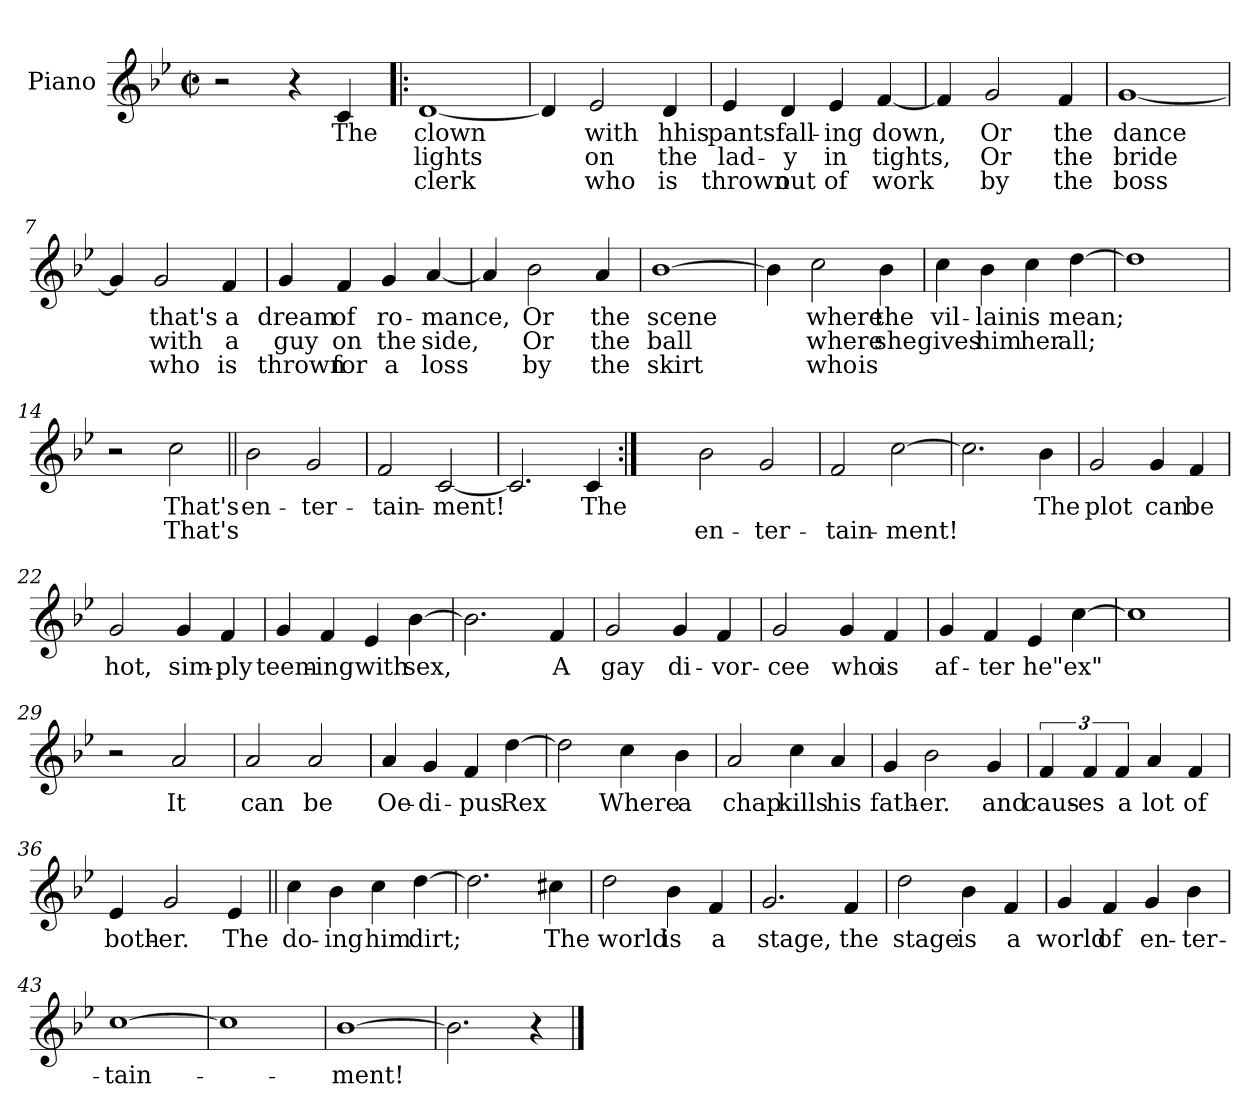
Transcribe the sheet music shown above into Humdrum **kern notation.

**kern	**text	**text	**text
*part1	*part1	*part1	*part1
*staff1	*staff1	*staff1	*staff1
*I"Piano	*	*	*
*I'Pno.	*	*	*
*clefG2	*	*	*
*k[b-e-]	*	*	*
*B-:	*	*	*
*M2/2	*	*	*
*met(c|)	*	*	*
=1	=1	=1	=1
2r	.	.	.
4r	.	.	.
4c/	The	.	.
=2!|:	=2!|:	=2!|:	=2!|:
[1d	clown	lights	clerk
=3	=3	=3	=3
4d/]	.	.	.
2e-/	with	on	who
4d/	hhis	the	is
=4	=4	=4	=4
4e-/	pants	lad-	thrown
4d/	fall-	-y	out
4e-/	-ing	in	of
[4f/	down,	tights,	work
=5	=5	=5	=5
4f/]	.	.	.
2g/	Or	Or	by
4f/	the	the	the
!!LO:LB:g=z
=6	=6	=6	=6
[1g	dance	bride	boss
=7	=7	=7	=7
4g/]	.	.	.
2g/	that's	with	who
4f/	a	a	is
=8	=8	=8	=8
4g/	dream	guy	thrown
4f/	of	on	for
4g/	ro-	the	a
[4a/	-mance,	side,	loss
=9	=9	=9	=9
4a/]	.	.	.
2b-\	Or	Or	by
4a/	the	the	the
=10	=10	=10	=10
[1b-	scene	ball	skirt
=11	=11	=11	=11
4b-\]	.	.	.
2cc\	where	where	who
4b-\	the	she	is
!!LO:LB:g=z
=12	=12	=12	=12
4cc\	vil-	gives	.
4b-\	-lain	him	.
4cc\	is	her	.
[4dd\	mean;	all;	.
=13	=13	=13	=13
1dd]	.	.	.
=14	=14	=14	=14
2r	.	.	.
2cc\	That's	That's	.
=15||	=15||	=15||	=15||
2b-\	en-	.	.
2g/	-ter-	.	.
=16	=16	=16	=16
2f/	-tain-	.	.
[2c/	-ment!	.	.
=17	=17	=17	=17
2.c/]	.	.	.
4c/	The	.	.
=18:|!	=18:|!	=18:|!	=18:|!
2b-\	.	en-	.
2g/	.	-ter-	.
=19	=19	=19	=19
2f/	.	-tain-	.
[2cc\	.	-ment!	.
!!LO:LB:g=z
=20	=20	=20	=20
2.cc\]	.	.	.
4b-\	The	.	.
=21	=21	=21	=21
2g/	plot	.	.
4g/	can	.	.
4f/	be	.	.
=22	=22	=22	=22
2g/	hot,	.	.
4g/	sim-	.	.
4f/	-ply	.	.
=23	=23	=23	=23
4g/	teem-	.	.
4f/	-ing	.	.
4e-/	with	.	.
[4b-\	sex,	.	.
=24	=24	=24	=24
2.b-\]	.	.	.
4f/	A	.	.
=25	=25	=25	=25
2g/	gay	.	.
4g/	di-	.	.
4f/	-vor-	.	.
=26	=26	=26	=26
2g/	-cee	.	.
4g/	who	.	.
4f/	is	.	.
!!LO:LB:g=z
=27	=27	=27	=27
4g/	af-	.	.
4f/	-ter	.	.
4e-/	he	.	.
[4cc\	"ex"	.	.
=28	=28	=28	=28
1cc]	.	.	.
=29	=29	=29	=29
2r	.	.	.
2a/	It	.	.
=30	=30	=30	=30
2a/	can	.	.
2a/	be	.	.
=31	=31	=31	=31
4a/	Oe-	.	.
4g/	-di-	.	.
4f/	-pus	.	.
[4dd\	Rex	.	.
=32	=32	=32	=32
2dd\]	.	.	.
4cc\	Where	.	.
4b-\	a	.	.
=33	=33	=33	=33
2a/	chap	.	.
4cc\	kills	.	.
4a/	his	.	.
!!LO:LB:g=z
=34	=34	=34	=34
4g/	fath-	.	.
2b-\	-er.	.	.
4g/	and	.	.
=35	=35	=35	=35
6f/	caus-	.	.
6f/	-es	.	.
6f/	a	.	.
4a/	lot	.	.
4f/	of	.	.
=36	=36	=36	=36
4e-/	both-	.	.
2g/	-er.	.	.
4e-/	The	.	.
=37||	=37||	=37||	=37||
4cc\	do-	.	.
4b-\	-ing	.	.
4cc\	him	.	.
[4dd\	dirt;	.	.
=38	=38	=38	=38
2.dd\]	.	.	.
4cc#X\	The	.	.
!!LO:LB:g=z
=39	=39	=39	=39
2dd\	world	.	.
4b-\	is	.	.
4f/	a	.	.
=40	=40	=40	=40
2.g/	stage,	.	.
4f/	the	.	.
=41	=41	=41	=41
2dd\	stage	.	.
4b-\	is	.	.
4f/	a	.	.
=42	=42	=42	=42
4g/	world	.	.
4f/	of	.	.
4g/	en-	.	.
4b-\	-ter-	.	.
=43	=43	=43	=43
[1cc	-tain-	.	.
=44	=44	=44	=44
1cc]	.	.	.
=45	=45	=45	=45
[1b-	-ment!	.	.
=46	=46	=46	=46
2.b-\]	.	.	.
4r	.	.	.
==	==	==	==
*-	*-	*-	*-
